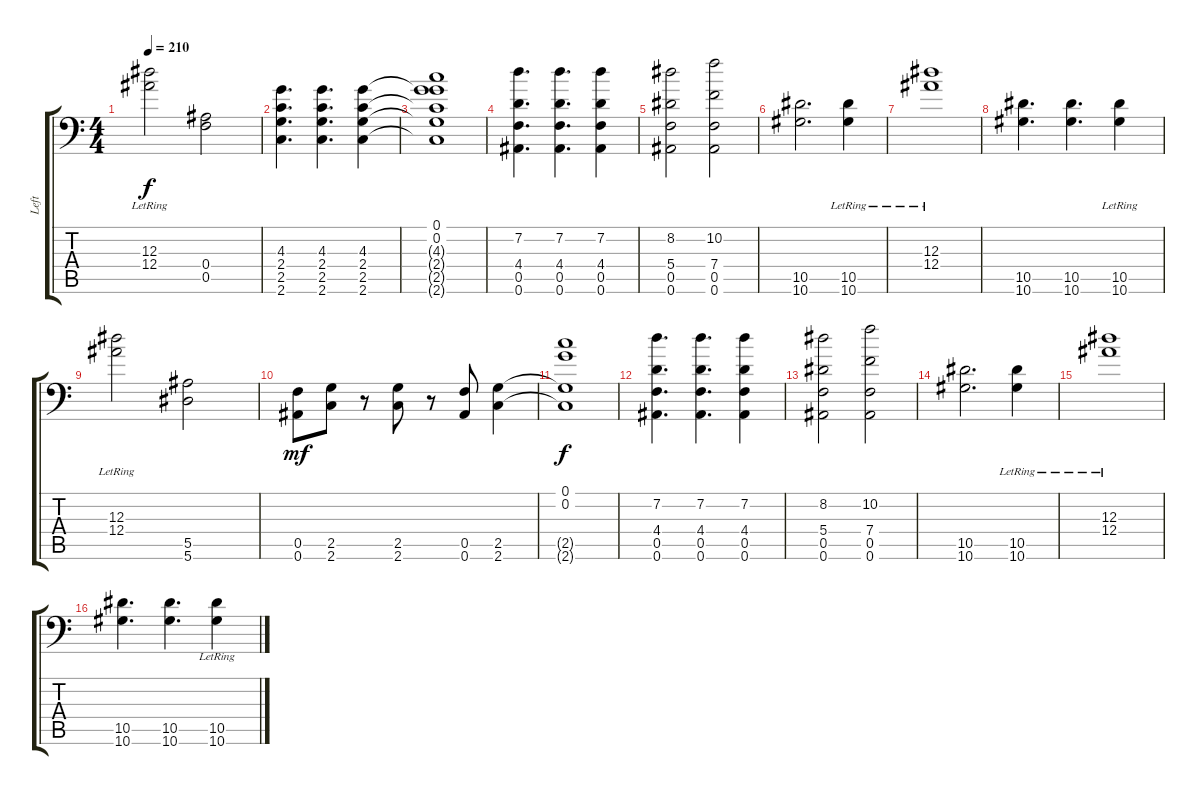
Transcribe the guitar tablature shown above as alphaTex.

\track ("Left" "Left") {instrument distortionguitar}
\staff {score tabs}
\tuning (C4 G3 Eb3 Bb2 F2 Bb1) {hide}
\ts (4 4)
\tempo 210
\clef f4
\ks c
(12.3{lr} 12.4{lr}).2{dy f} (0.4 0.5).2 |
(4.3 2.4 2.5 2.6).4{d} (4.3 2.4 2.5 2.6).4{d} (4.3 2.4 2.5 2.6).4 |
(0.1 0.2 4.3{t} 2.4{t} 2.5{t} 2.6{t}).1 |
(7.2 4.4 0.5 0.6).4{d} (7.2 4.4 0.5 0.6).4{d} (7.2 4.4 0.5 0.6).4 |
(8.2 5.4 0.5 0.6).2 (10.2 7.4 0.5 0.6).2 |
(10.5 10.6).2{d} (10.5{lr} 10.6{lr}).4 |
(12.3{lr} 12.4{lr}).1 |
(10.5 10.6).4{d} (10.5 10.6).4{d} (10.5{lr} 10.6{lr}).4 |
(12.3{lr} 12.4{lr}).2 (5.5 5.6).2 |
(0.5 0.6).8{dy mf} (2.5 2.6).8 r.8 (2.5 2.6).8 r.8 (0.5 0.6).8 (2.5 2.6).4 |
(0.1 0.2 2.5{t} 2.6{t}).1{dy f} |
(7.2 4.4 0.5 0.6).4{d} (7.2 4.4 0.5 0.6).4{d} (7.2 4.4 0.5 0.6).4 |
(8.2 5.4 0.5 0.6).2 (10.2 7.4 0.5 0.6).2 |
(10.5 10.6).2{d} (10.5{lr} 10.6{lr}).4 |
(12.3{lr} 12.4{lr}).1 |
(10.5 10.6).4{d} (10.5 10.6).4{d} (10.5{lr} 10.6{lr}).4
